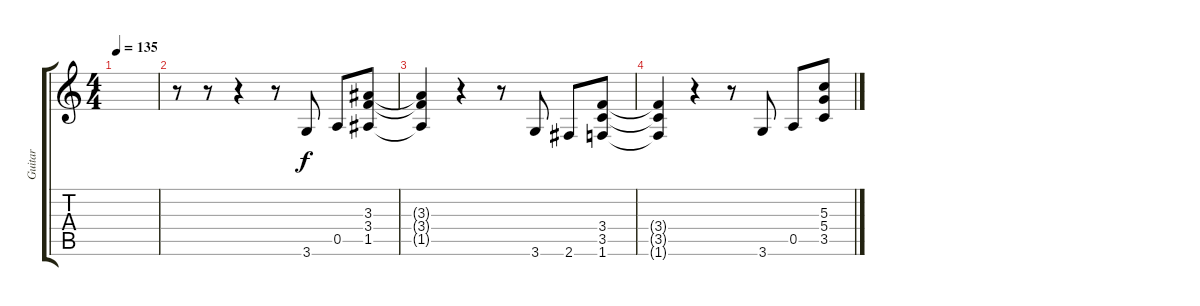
\track ("Guitar" "Guitar") {instrument distortionguitar}
\staff {score tabs}
\tuning (E4 B3 G3 D3 A2 E2) {hide}
\ts (4 4)
\tempo 135
\clef g2
\ks c
|
r.8 r.8 r.4 r.8 3.6.8{dy f} 0.5.8 (3.3 3.4 1.5).8 |
(3.3{t} 3.4{t} 1.5{t}).4 r.4 r.8 3.6.8 2.6.8 (3.4 3.5 1.6).8 |
(3.4{t} 3.5{t} 1.6{t}).4 r.4 r.8 3.6.8 0.5.8 (5.3 5.4 3.5).8
